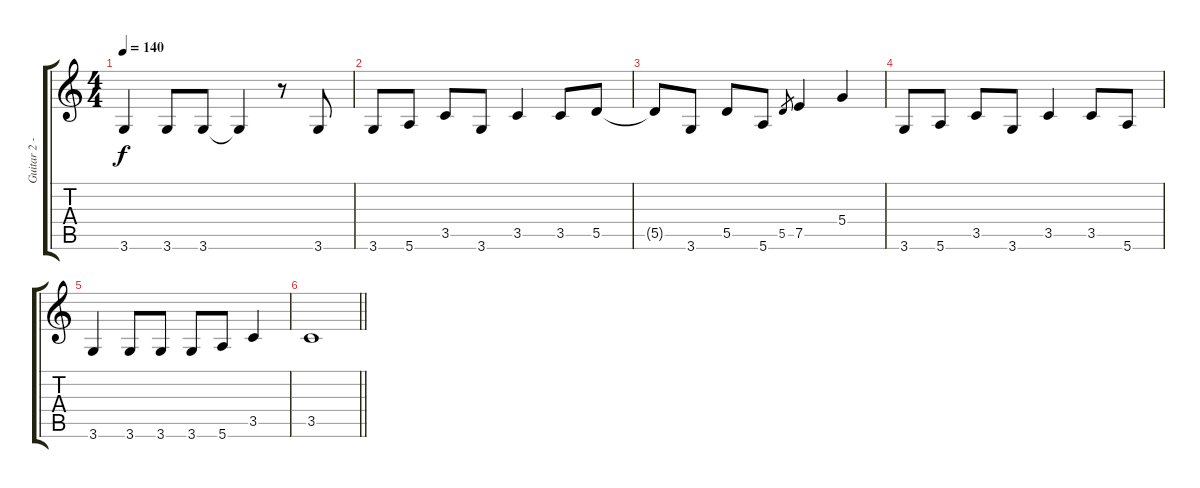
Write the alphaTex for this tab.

\track ("Guitar 2 - William Reid" "Guitar 2 -") {instrument overdrivenguitar}
\staff {score tabs}
\tuning (E4 B3 G3 D3 A2 E2) {hide}
\ts (4 4)
\tempo 140
\clef g2
\ks c
3.6.4{dy f} 3.6.8 3.6.8 3.6{t}.4 r.8 3.6.8 |
3.6.8 5.6.8 3.5.8 3.6.8 3.5.4 3.5.8 5.5.8 |
5.5{t}.8 3.6.8 5.5.8 5.6.8 5.5.8{gr} 7.5.4 5.4.4 |
3.6.8 5.6.8 3.5.8 3.6.8 3.5.4 3.5.8 5.6.8 |
3.6.4 3.6.8 3.6.8 3.6.8 5.6.8 3.5.4 |
\barLineRight lightlight
3.5.1
